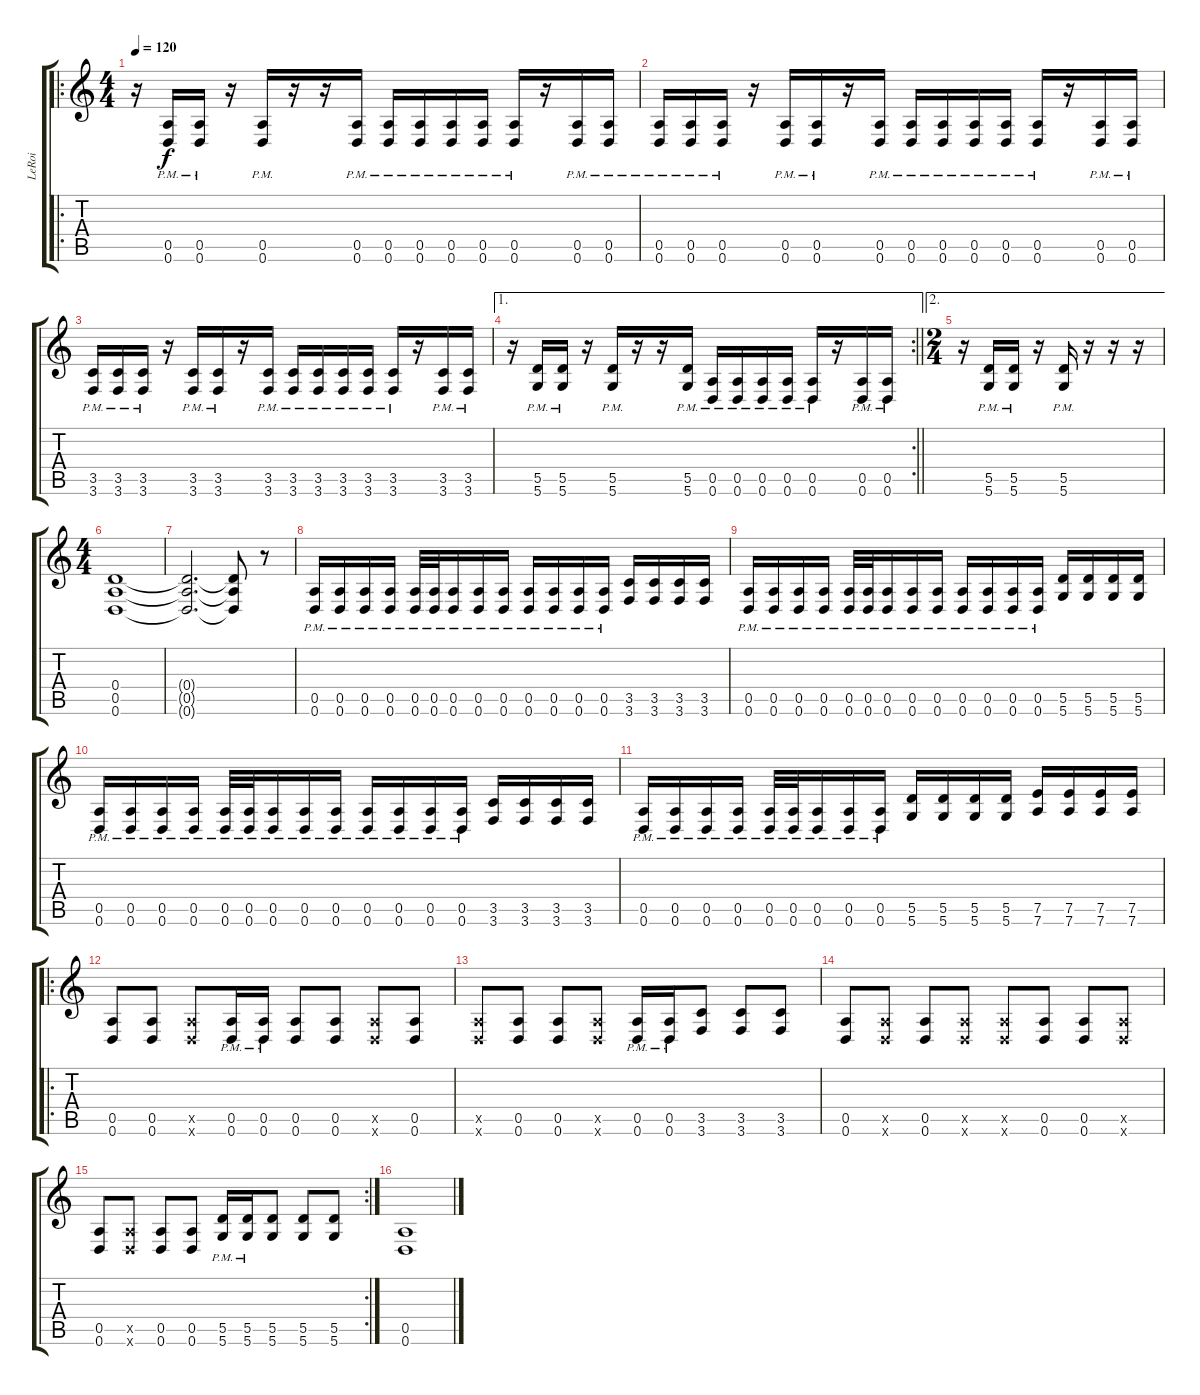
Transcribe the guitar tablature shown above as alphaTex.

\track ("LeRoi" "LeRoi") {instrument distortionguitar}
\staff {score tabs}
\tuning (E4 B3 G3 D3 A2 D2) {hide}
\ro
\ts (4 4)
\tempo 120
\clef g2
\ks c
r.16{dy f} (0.5{pm} 0.6{pm}).16 (0.5{pm} 0.6{pm}).16 r.16 (0.5{pm} 0.6{pm}).16 r.16 r.16 (0.5{pm} 0.6{pm}).16 (0.5{pm} 0.6{pm}).16 (0.5{pm} 0.6{pm}).16 (0.5{pm} 0.6{pm}).16 (0.5{pm} 0.6{pm}).16 (0.5{pm} 0.6{pm}).16 r.16 (0.5{pm} 0.6{pm}).16 (0.5{pm} 0.6{pm}).16 |
(0.5{pm} 0.6{pm}).16 (0.5{pm} 0.6{pm}).16 (0.5{pm} 0.6{pm}).16 r.16 (0.5{pm} 0.6{pm}).16 (0.5{pm} 0.6{pm}).16 r.16 (0.5{pm} 0.6{pm}).16 (0.5{pm} 0.6{pm}).16 (0.5{pm} 0.6{pm}).16 (0.5{pm} 0.6{pm}).16 (0.5{pm} 0.6{pm}).16 (0.5{pm} 0.6{pm}).16 r.16 (0.5{pm} 0.6{pm}).16 (0.5{pm} 0.6{pm}).16 |
(3.5{pm} 3.6{pm}).16 (3.5{pm} 3.6{pm}).16 (3.5{pm} 3.6{pm}).16 r.16 (3.5{pm} 3.6{pm}).16 (3.5{pm} 3.6{pm}).16 r.16 (3.5{pm} 3.6{pm}).16 (3.5{pm} 3.6{pm}).16 (3.5{pm} 3.6{pm}).16 (3.5{pm} 3.6{pm}).16 (3.5{pm} 3.6{pm}).16 (3.5{pm} 3.6{pm}).16 r.16 (3.5{pm} 3.6{pm}).16 (3.5{pm} 3.6{pm}).16 |
\ae 1
\rc 2
\barLineRight lightlight
r.16 (5.5{pm} 5.6{pm}).16 (5.5{pm} 5.6{pm}).16 r.16 (5.5{pm} 5.6{pm}).16 r.16 r.16 (5.5{pm} 5.6{pm}).16 (0.5{pm} 0.6{pm}).16 (0.5{pm} 0.6{pm}).16 (0.5{pm} 0.6{pm}).16 (0.5{pm} 0.6{pm}).16 (0.5{pm} 0.6{pm}).16 r.16 (0.5{pm} 0.6{pm}).16 (0.5{pm} 0.6{pm}).16 |
\ae 2
\ts (2 4)
r.16 (5.5{pm} 5.6{pm}).16 (5.5{pm} 5.6{pm}).16 r.16 (5.5{pm} 5.6{pm}).16 r.16 r.16 r.16 |
\ts (4 4)
(0.4 0.5 0.6).1 |
(0.4{t} 0.5{t} 0.6{t}).2{d} (0.4{t} 0.5{t} 0.6{t}).8 r.8 |
(0.5{pm} 0.6{pm}).16 (0.5{pm} 0.6{pm}).16 (0.5{pm} 0.6{pm}).16 (0.5{pm} 0.6{pm}).16 (0.5{pm} 0.6{pm}).32 (0.5{pm} 0.6{pm}).32 (0.5{pm} 0.6{pm}).16 (0.5{pm} 0.6{pm}).16 (0.5{pm} 0.6{pm}).16 (0.5{pm} 0.6{pm}).16 (0.5{pm} 0.6{pm}).16 (0.5{pm} 0.6{pm}).16 (0.5{pm} 0.6{pm}).16 (3.5 3.6).16 (3.5 3.6).16 (3.5 3.6).16 (3.5 3.6).16 |
(0.5{pm} 0.6{pm}).16 (0.5{pm} 0.6{pm}).16 (0.5{pm} 0.6{pm}).16 (0.5{pm} 0.6{pm}).16 (0.5{pm} 0.6{pm}).32 (0.5{pm} 0.6{pm}).32 (0.5{pm} 0.6{pm}).16 (0.5{pm} 0.6{pm}).16 (0.5{pm} 0.6{pm}).16 (0.5{pm} 0.6{pm}).16 (0.5{pm} 0.6{pm}).16 (0.5{pm} 0.6{pm}).16 (0.5{pm} 0.6{pm}).16 (5.5 5.6).16 (5.5 5.6).16 (5.5 5.6).16 (5.5 5.6).16 |
(0.5{pm} 0.6{pm}).16 (0.5{pm} 0.6{pm}).16 (0.5{pm} 0.6{pm}).16 (0.5{pm} 0.6{pm}).16 (0.5{pm} 0.6{pm}).32 (0.5{pm} 0.6{pm}).32 (0.5{pm} 0.6{pm}).16 (0.5{pm} 0.6{pm}).16 (0.5{pm} 0.6{pm}).16 (0.5{pm} 0.6{pm}).16 (0.5{pm} 0.6{pm}).16 (0.5{pm} 0.6{pm}).16 (0.5{pm} 0.6{pm}).16 (3.5 3.6).16 (3.5 3.6).16 (3.5 3.6).16 (3.5 3.6).16 |
(0.5{pm} 0.6{pm}).16 (0.5{pm} 0.6{pm}).16 (0.5{pm} 0.6{pm}).16 (0.5{pm} 0.6{pm}).16 (0.5{pm} 0.6{pm}).32 (0.5{pm} 0.6{pm}).32 (0.5{pm} 0.6{pm}).16 (0.5{pm} 0.6{pm}).16 (0.5{pm} 0.6{pm}).16 (5.5 5.6).16 (5.5 5.6).16 (5.5 5.6).16 (5.5 5.6).16 (7.5 7.6).16 (7.5 7.6).16 (7.5 7.6).16 (7.5 7.6).16 |
\ro
(0.5 0.6).8 (0.5 0.6).8 (0.5{x} 0.6{x}).8 (0.5{pm} 0.6{pm}).16 (0.5{pm} 0.6{pm}).16 (0.5 0.6).8 (0.5 0.6).8 (0.5{x} 0.6{x}).8 (0.5 0.6).8 |
(0.5{x} 0.6{x}).8 (0.5 0.6).8 (0.5 0.6).8 (0.5{x} 0.6{x}).8 (0.5{pm} 0.6{pm}).16 (0.5{pm} 0.6{pm}).16 (3.5 3.6).8 (3.5 3.6).8 (3.5 3.6).8 |
(0.5 0.6).8 (0.5{x} 0.6{x}).8 (0.5 0.6).8 (0.5{x} 0.6{x}).8 (0.5{x} 0.6{x}).8 (0.5 0.6).8 (0.5 0.6).8 (0.5{x} 0.6{x}).8 |
\rc 2
(0.5 0.6).8 (0.5{x} 0.6{x}).8 (0.5 0.6).8 (0.5 0.6).8 (5.5{pm} 5.6{pm}).16 (5.5{pm} 5.6{pm}).16 (5.5 5.6).8 (5.5 5.6).8 (5.5 5.6).8 |
(0.5 0.6).1
